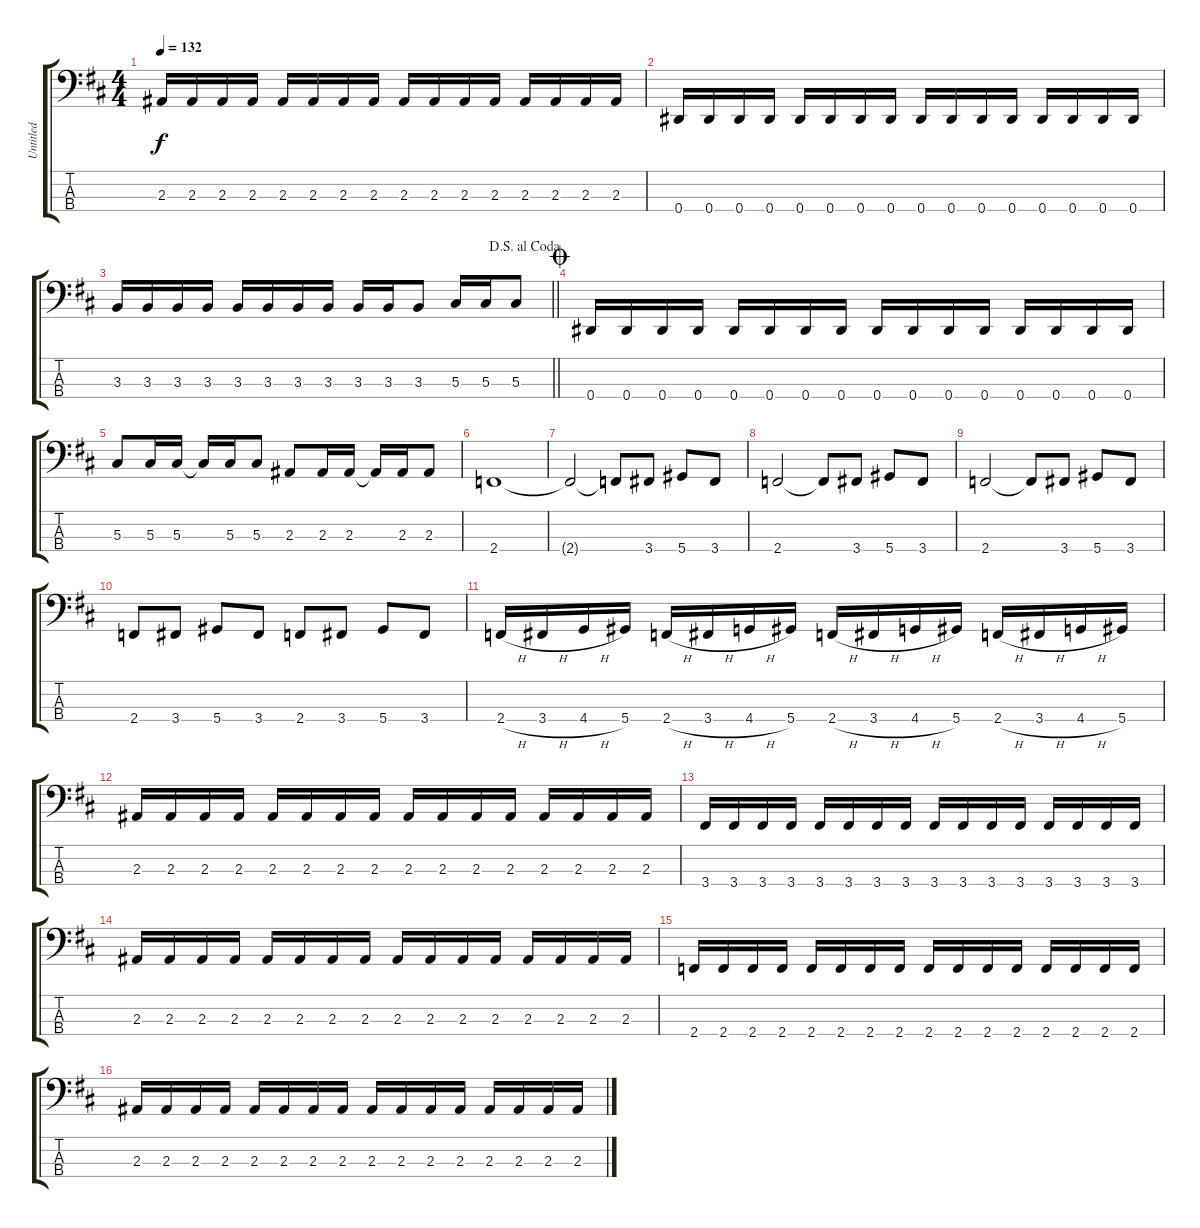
\track ("Untitled" "Untitled") {instrument electricbassfinger}
\staff {score tabs}
\tuning (Gb2 Db2 Ab1 Eb1) {hide}
\ts (4 4)
\tempo 132
\clef f4
\ks d
2.3.16{dy f} 2.3.16 2.3.16 2.3.16 2.3.16 2.3.16 2.3.16 2.3.16 2.3.16 2.3.16 2.3.16 2.3.16 2.3.16 2.3.16 2.3.16 2.3.16 |
0.4.16 0.4.16 0.4.16 0.4.16 0.4.16 0.4.16 0.4.16 0.4.16 0.4.16 0.4.16 0.4.16 0.4.16 0.4.16 0.4.16 0.4.16 0.4.16 |
\jump dalsegnoalcoda
\barLineRight lightlight
3.3.16 3.3.16 3.3.16 3.3.16 3.3.16 3.3.16 3.3.16 3.3.16 3.3.16 3.3.16 3.3.8 5.3.16 5.3.16 5.3.8 |
\jump coda
0.4.16 0.4.16 0.4.16 0.4.16 0.4.16 0.4.16 0.4.16 0.4.16 0.4.16 0.4.16 0.4.16 0.4.16 0.4.16 0.4.16 0.4.16 0.4.16 |
5.3.8 5.3.16 5.3.16 5.3{t}.16 5.3.16 5.3.8 2.3.8 2.3.16 2.3.16 2.3{t}.16 2.3.16 2.3.8 |
2.4.1 |
2.4{t}.2 2.4{t}.8 3.4.8 5.4.8 3.4.8 |
2.4.2 2.4{t}.8 3.4.8 5.4.8 3.4.8 |
2.4.2 2.4{t}.8 3.4.8 5.4.8 3.4.8 |
2.4.8 3.4.8 5.4.8 3.4.8 2.4.8 3.4.8 5.4.8 3.4.8 |
2.4{h}.16 3.4{h}.16 4.4{h}.16 5.4.16 2.4{h}.16 3.4{h}.16 4.4{h}.16 5.4.16 2.4{h}.16 3.4{h}.16 4.4{h}.16 5.4.16 2.4{h}.16 3.4{h}.16 4.4{h}.16 5.4.16 |
2.3.16 2.3.16 2.3.16 2.3.16 2.3.16 2.3.16 2.3.16 2.3.16 2.3.16 2.3.16 2.3.16 2.3.16 2.3.16 2.3.16 2.3.16 2.3.16 |
3.4.16 3.4.16 3.4.16 3.4.16 3.4.16 3.4.16 3.4.16 3.4.16 3.4.16 3.4.16 3.4.16 3.4.16 3.4.16 3.4.16 3.4.16 3.4.16 |
2.3.16 2.3.16 2.3.16 2.3.16 2.3.16 2.3.16 2.3.16 2.3.16 2.3.16 2.3.16 2.3.16 2.3.16 2.3.16 2.3.16 2.3.16 2.3.16 |
2.4.16 2.4.16 2.4.16 2.4.16 2.4.16 2.4.16 2.4.16 2.4.16 2.4.16 2.4.16 2.4.16 2.4.16 2.4.16 2.4.16 2.4.16 2.4.16 |
2.3.16 2.3.16 2.3.16 2.3.16 2.3.16 2.3.16 2.3.16 2.3.16 2.3.16 2.3.16 2.3.16 2.3.16 2.3.16 2.3.16 2.3.16 2.3.16
